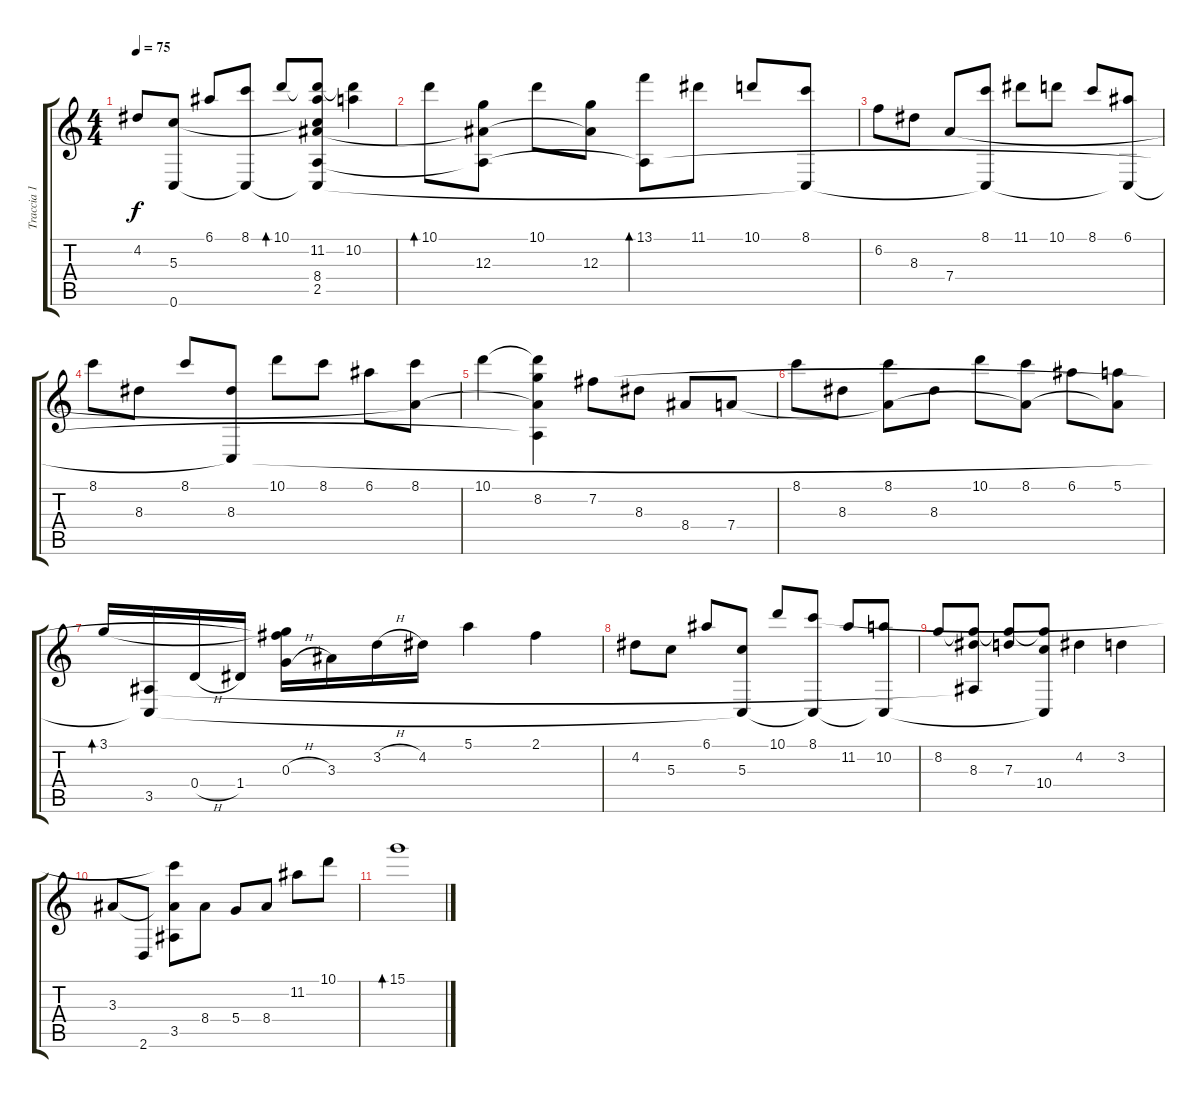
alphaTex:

\track ("Traccia 1" "Traccia 1") {instrument acousticguitarnylon}
\staff {score tabs}
\tuning (E4 B3 G3 D3 G2 C2) {hide}
\ts (4 4)
\tempo 75
\clef g2
\ks c
4.2.8{dy f} (5.3 0.6).8 6.1.8 (8.1 0.6{t}).8 10.1.8{bd 60} (10.1{t} 11.2 5.3{t} 8.4{t} 2.5{t} 0.6{t}).8 (10.1{t} 10.2).4 |
10.1.8{bd 60} (12.3 8.4{t} 2.5{t}).8 10.1.8 (12.3 8.4{t}).8 (13.1 2.5{t}).8{bd 60} 11.1.8 10.1.8 (8.1 0.6{t}).8 |
6.2.8 8.3.8 7.4.8 (8.1 0.6{t}).8 11.1.8 10.1.8 8.1.8 (6.1 0.6{t}).8 |
8.1.8 8.3.8 8.1.8 (8.3 0.6{t}).8 10.1.8 8.1.8 6.1.8 (8.1 7.4{t}).8 |
10.1.4 (10.1{t} 8.2 7.4{t} 2.5{t}).4 7.2.8 8.3.8 8.4.8 7.4.8 |
8.1.8 8.3.8 (8.1 7.4{t}).8 8.3.8 10.1.8 (8.1 7.4{t}).8 6.1.8 (5.1 7.4{t}).8 |
3.1.16{bd 60} (3.5 0.6{t}).16 0.4{h}.16 1.4.16 (3.1{t} 7.2{t} 0.3{h}).16 3.3.16 3.2{h}.16 4.2.16 5.1.4 2.1.4 |
4.2.8 5.3.8 6.1.8 (5.3 0.6{t}).8 10.1.8 (8.1 0.6{t}).8 11.2.8 (10.2 0.6{t}).8 |
8.2.8 (8.2{t} 8.3 3.5{t}).8 (8.2{t} 7.3).8 (8.2{t} 10.4 0.6{t}).8 4.2.4 3.2.4 |
3.3.8 2.6.8 (8.1{t} 3.3{t} 3.5).8 8.4.8 5.4.8 8.4.8 11.2.8 10.1.8 |
15.1.1{bd 60}
